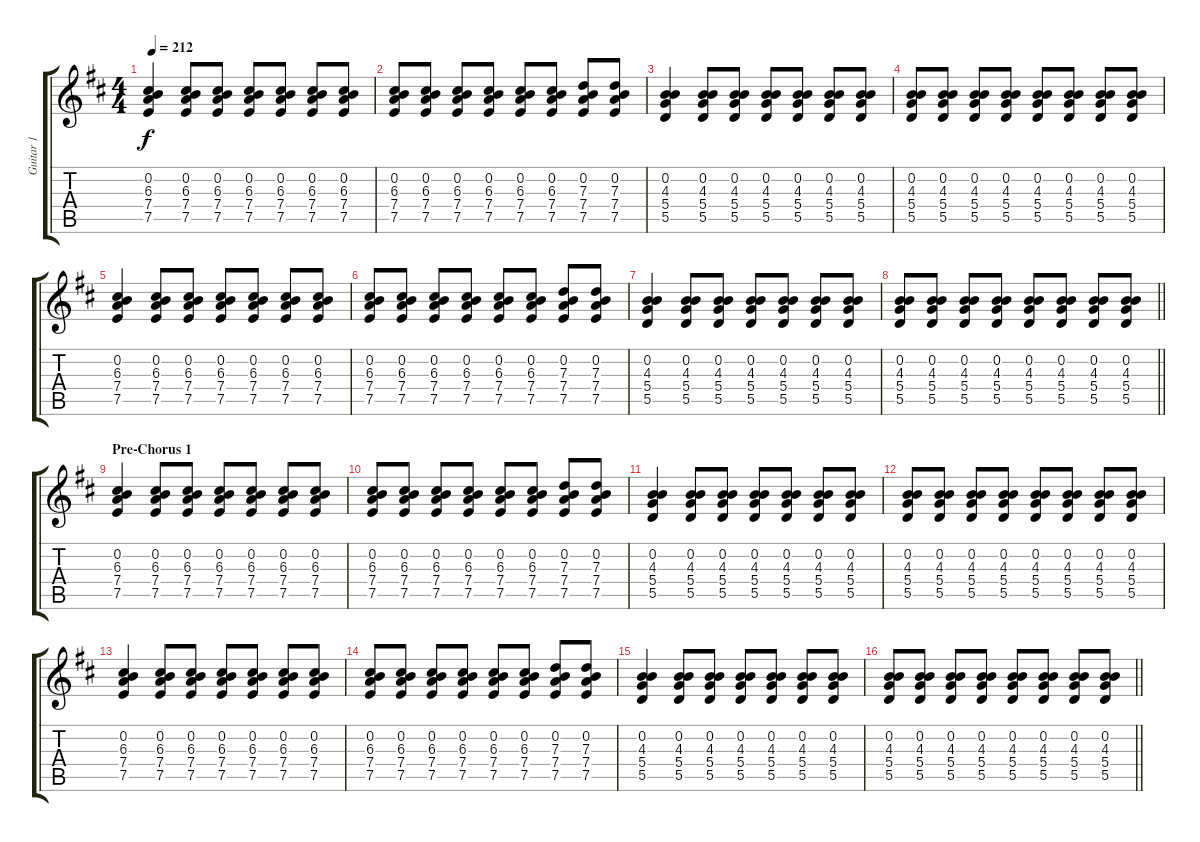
\track ("Guitar 1" "Guitar 1") {instrument electricguitarclean}
\staff {score tabs}
\tuning (E4 B3 G3 D3 A2 E2) {hide}
\ts (4 4)
\tempo 212
\clef g2
\ks d
(0.2 6.3 7.4 7.5).4{dy f} (0.2 6.3 7.4 7.5).8 (0.2 6.3 7.4 7.5).8 (0.2 6.3 7.4 7.5).8 (0.2 6.3 7.4 7.5).8 (0.2 6.3 7.4 7.5).8 (0.2 6.3 7.4 7.5).8 |
(0.2 6.3 7.4 7.5).8 (0.2 6.3 7.4 7.5).8 (0.2 6.3 7.4 7.5).8 (0.2 6.3 7.4 7.5).8 (0.2 6.3 7.4 7.5).8 (0.2 6.3 7.4 7.5).8 (0.2 7.3 7.4 7.5).8 (0.2 7.3 7.4 7.5).8 |
(0.2 4.3 5.4 5.5).4 (0.2 4.3 5.4 5.5).8 (0.2 4.3 5.4 5.5).8 (0.2 4.3 5.4 5.5).8 (0.2 4.3 5.4 5.5).8 (0.2 4.3 5.4 5.5).8 (0.2 4.3 5.4 5.5).8 |
(0.2 4.3 5.4 5.5).8 (0.2 4.3 5.4 5.5).8 (0.2 4.3 5.4 5.5).8 (0.2 4.3 5.4 5.5).8 (0.2 4.3 5.4 5.5).8 (0.2 4.3 5.4 5.5).8 (0.2 4.3 5.4 5.5).8 (0.2 4.3 5.4 5.5).8 |
(0.2 6.3 7.4 7.5).4 (0.2 6.3 7.4 7.5).8 (0.2 6.3 7.4 7.5).8 (0.2 6.3 7.4 7.5).8 (0.2 6.3 7.4 7.5).8 (0.2 6.3 7.4 7.5).8 (0.2 6.3 7.4 7.5).8 |
(0.2 6.3 7.4 7.5).8 (0.2 6.3 7.4 7.5).8 (0.2 6.3 7.4 7.5).8 (0.2 6.3 7.4 7.5).8 (0.2 6.3 7.4 7.5).8 (0.2 6.3 7.4 7.5).8 (0.2 7.3 7.4 7.5).8 (0.2 7.3 7.4 7.5).8 |
(0.2 4.3 5.4 5.5).4 (0.2 4.3 5.4 5.5).8 (0.2 4.3 5.4 5.5).8 (0.2 4.3 5.4 5.5).8 (0.2 4.3 5.4 5.5).8 (0.2 4.3 5.4 5.5).8 (0.2 4.3 5.4 5.5).8 |
\barLineRight lightlight
(0.2 4.3 5.4 5.5).8 (0.2 4.3 5.4 5.5).8 (0.2 4.3 5.4 5.5).8 (0.2 4.3 5.4 5.5).8 (0.2 4.3 5.4 5.5).8 (0.2 4.3 5.4 5.5).8 (0.2 4.3 5.4 5.5).8 (0.2 4.3 5.4 5.5).8 |
\section ("" "Pre-Chorus 1")
(0.2 6.3 7.4 7.5).4 (0.2 6.3 7.4 7.5).8 (0.2 6.3 7.4 7.5).8 (0.2 6.3 7.4 7.5).8 (0.2 6.3 7.4 7.5).8 (0.2 6.3 7.4 7.5).8 (0.2 6.3 7.4 7.5).8 |
(0.2 6.3 7.4 7.5).8 (0.2 6.3 7.4 7.5).8 (0.2 6.3 7.4 7.5).8 (0.2 6.3 7.4 7.5).8 (0.2 6.3 7.4 7.5).8 (0.2 6.3 7.4 7.5).8 (0.2 7.3 7.4 7.5).8 (0.2 7.3 7.4 7.5).8 |
(0.2 4.3 5.4 5.5).4 (0.2 4.3 5.4 5.5).8 (0.2 4.3 5.4 5.5).8 (0.2 4.3 5.4 5.5).8 (0.2 4.3 5.4 5.5).8 (0.2 4.3 5.4 5.5).8 (0.2 4.3 5.4 5.5).8 |
(0.2 4.3 5.4 5.5).8 (0.2 4.3 5.4 5.5).8 (0.2 4.3 5.4 5.5).8 (0.2 4.3 5.4 5.5).8 (0.2 4.3 5.4 5.5).8 (0.2 4.3 5.4 5.5).8 (0.2 4.3 5.4 5.5).8 (0.2 4.3 5.4 5.5).8 |
(0.2 6.3 7.4 7.5).4 (0.2 6.3 7.4 7.5).8 (0.2 6.3 7.4 7.5).8 (0.2 6.3 7.4 7.5).8 (0.2 6.3 7.4 7.5).8 (0.2 6.3 7.4 7.5).8 (0.2 6.3 7.4 7.5).8 |
(0.2 6.3 7.4 7.5).8 (0.2 6.3 7.4 7.5).8 (0.2 6.3 7.4 7.5).8 (0.2 6.3 7.4 7.5).8 (0.2 6.3 7.4 7.5).8 (0.2 6.3 7.4 7.5).8 (0.2 7.3 7.4 7.5).8 (0.2 7.3 7.4 7.5).8 |
(0.2 4.3 5.4 5.5).4 (0.2 4.3 5.4 5.5).8 (0.2 4.3 5.4 5.5).8 (0.2 4.3 5.4 5.5).8 (0.2 4.3 5.4 5.5).8 (0.2 4.3 5.4 5.5).8 (0.2 4.3 5.4 5.5).8 |
\barLineRight lightlight
(0.2 4.3 5.4 5.5).8 (0.2 4.3 5.4 5.5).8 (0.2 4.3 5.4 5.5).8 (0.2 4.3 5.4 5.5).8 (0.2 4.3 5.4 5.5).8 (0.2 4.3 5.4 5.5).8 (0.2 4.3 5.4 5.5).8 (0.2 4.3 5.4 5.5).8
